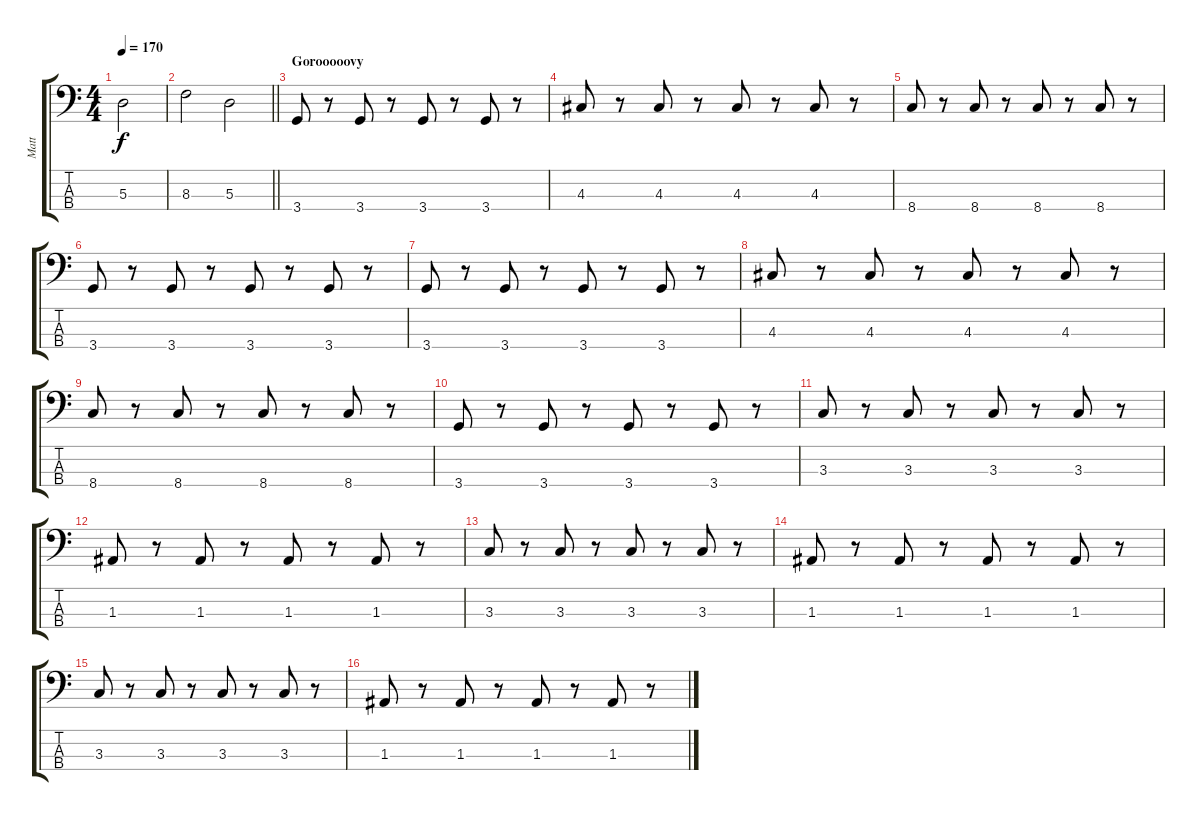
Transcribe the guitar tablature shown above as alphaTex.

\track ("Matt" "Matt") {instrument electricbassfinger}
\staff {score tabs}
\tuning (G2 D2 A1 E1) {hide}
\ts (4 4)
\tempo 170
\clef f4
\ks c
5.3.2{dy f} |
\barLineRight lightlight
8.3.2 5.3.2 |
\section ("" "Gorooooovy")
3.4.8 r.8 3.4.8 r.8 3.4.8 r.8 3.4.8 r.8 |
4.3.8 r.8 4.3.8 r.8 4.3.8 r.8 4.3.8 r.8 |
8.4.8 r.8 8.4.8 r.8 8.4.8 r.8 8.4.8 r.8 |
3.4.8 r.8 3.4.8 r.8 3.4.8 r.8 3.4.8 r.8 |
3.4.8 r.8 3.4.8 r.8 3.4.8 r.8 3.4.8 r.8 |
4.3.8 r.8 4.3.8 r.8 4.3.8 r.8 4.3.8 r.8 |
8.4.8 r.8 8.4.8 r.8 8.4.8 r.8 8.4.8 r.8 |
3.4.8 r.8 3.4.8 r.8 3.4.8 r.8 3.4.8 r.8 |
3.3.8 r.8 3.3.8 r.8 3.3.8 r.8 3.3.8 r.8 |
1.3.8 r.8 1.3.8 r.8 1.3.8 r.8 1.3.8 r.8 |
3.3.8 r.8 3.3.8 r.8 3.3.8 r.8 3.3.8 r.8 |
1.3.8 r.8 1.3.8 r.8 1.3.8 r.8 1.3.8 r.8 |
3.3.8 r.8 3.3.8 r.8 3.3.8 r.8 3.3.8 r.8 |
1.3.8 r.8 1.3.8 r.8 1.3.8 r.8 1.3.8 r.8
